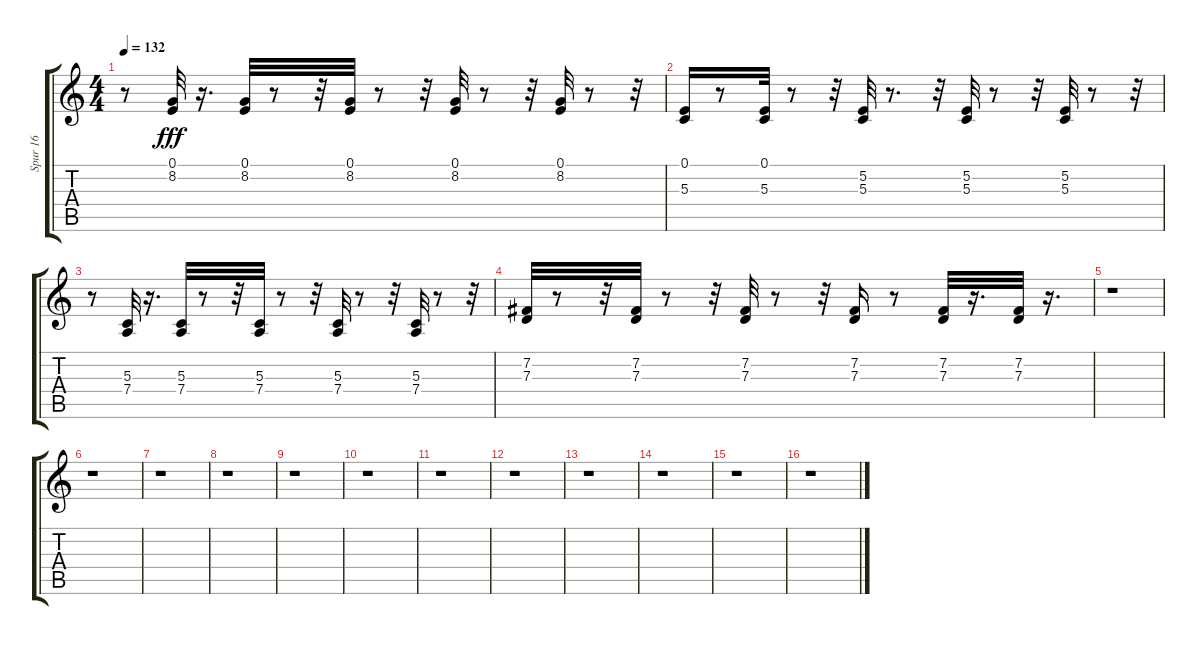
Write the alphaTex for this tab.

\track ("Spur 16" "Spur 16") {instrument lead2sawtooth}
\staff {score tabs}
\tuning (E4 B3 G3 D3 A2 E2) {hide}
\ts (4 4)
\tempo 132
\clef g2
\ks c
r.8{dy fff} (0.1 8.2).32 r.16{d} (0.1 8.2).32 r.8 r.32 (0.1 8.2).32 r.8 r.32 (0.1 8.2).32 r.8 r.32 (0.1 8.2).32 r.8 r.32 |
(0.1 5.3).16 r.8 (0.1 5.3).32 r.8 r.32 (5.2 5.3).32 r.8{d} r.32 (5.2 5.3).32 r.8 r.32 (5.2 5.3).32 r.8 r.32 |
r.8 (5.3 7.4).32 r.16{d} (5.3 7.4).32 r.8 r.32 (5.3 7.4).32 r.8 r.32 (5.3 7.4).32 r.8 r.32 (5.3 7.4).32 r.8 r.32 |
(7.2 7.3).32 r.8 r.32 (7.2 7.3).32 r.8 r.32 (7.2 7.3).32 r.8 r.32 (7.2 7.3).16 r.8 (7.2 7.3).32 r.16{d} (7.2 7.3).32 r.16{d} |
r.1 |
r.1 |
r.1 |
r.1 |
r.1 |
r.1 |
r.1 |
r.1 |
r.1 |
r.1 |
r.1 |
r.1
